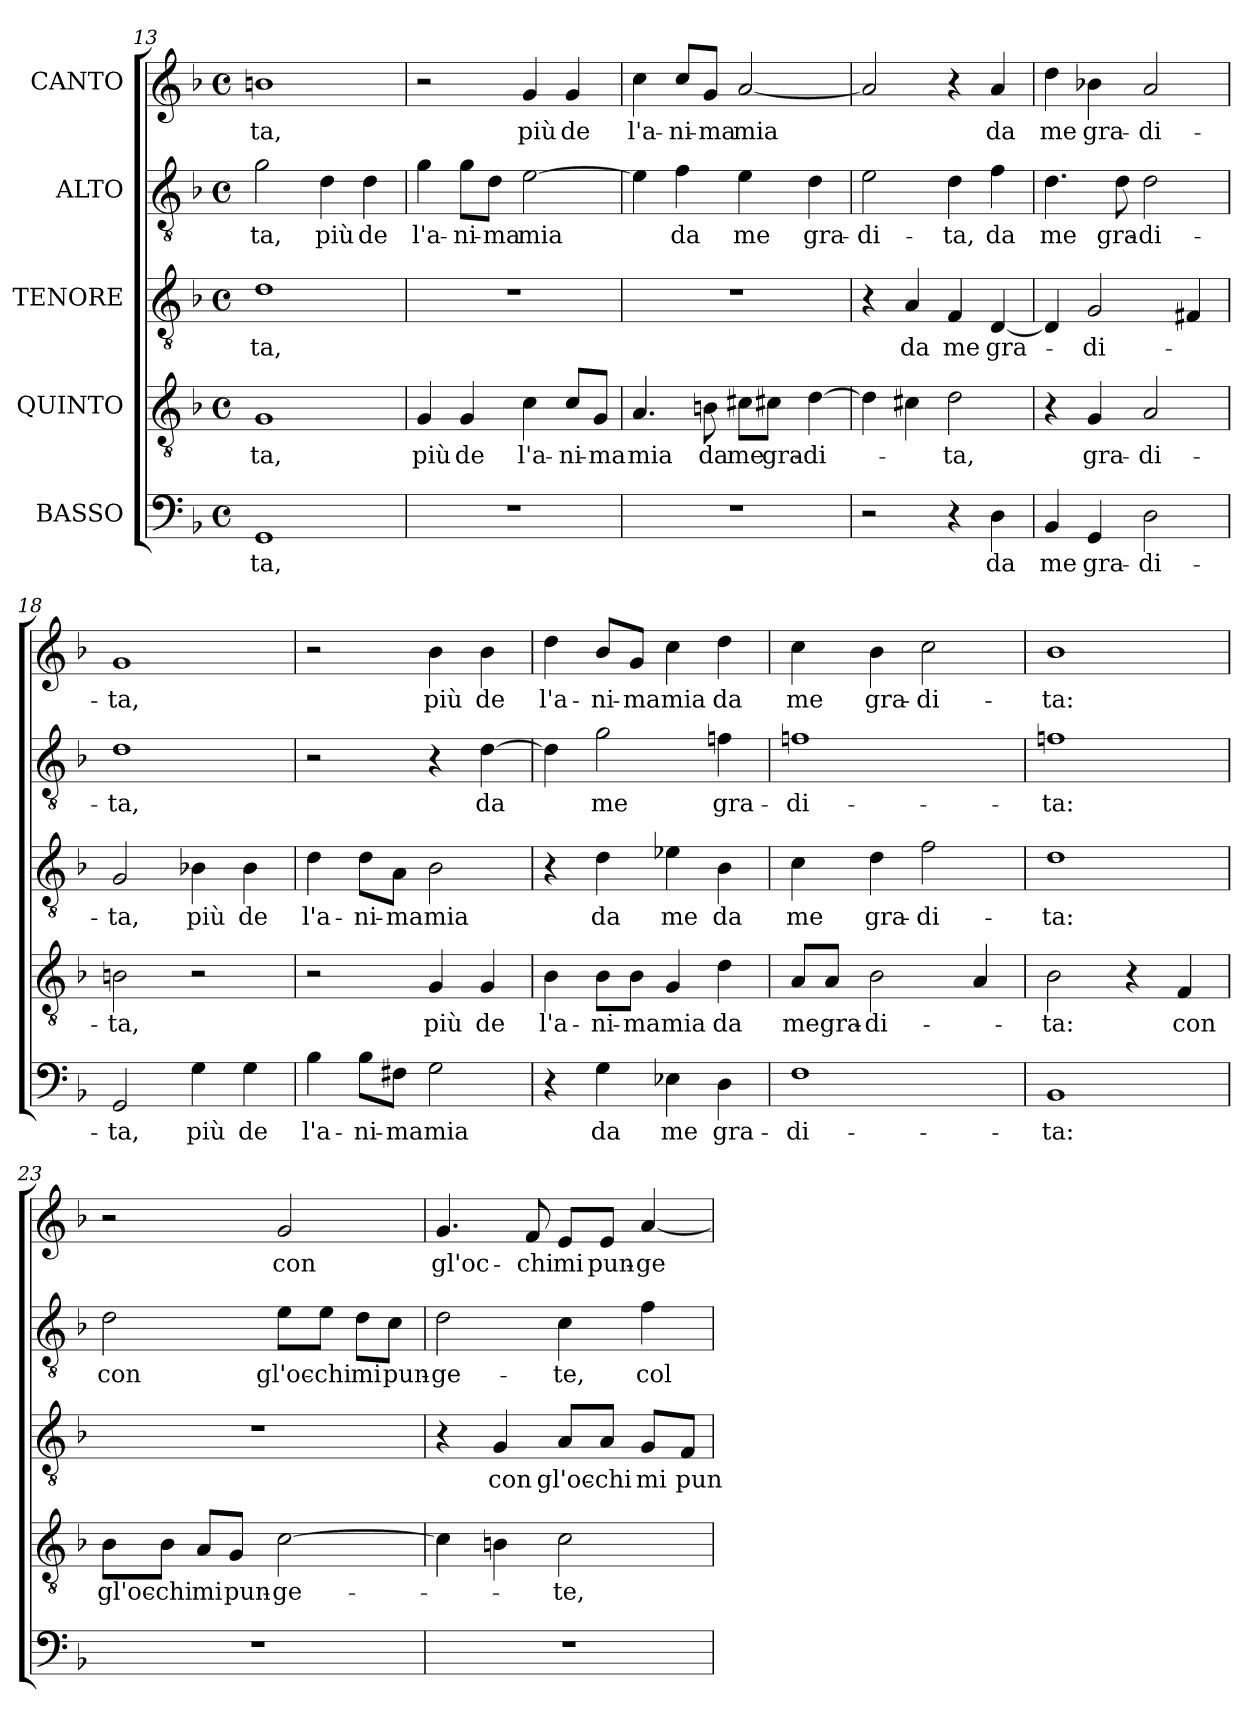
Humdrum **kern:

**kern	**text	**kern	**text	**kern	**text	**kern	**text	**kern	**text
*part5	*part5	*part4	*part4	*part3	*part3	*part2	*part2	*part1	*part1
*staff5	*staff5	*staff4	*staff4	*staff3	*staff3	*staff2	*staff2	*staff1	*staff1
*I"BASSO	*	*I"QUINTO	*	*I"TENORE	*	*I"ALTO	*	*I"CANTO	*
!!LO:PB:g=z
*clefF4	*	*clefGv2	*	*clefGv2	*	*clefGv2	*	*clefG2	*
*k[b-]	*	*k[b-]	*	*k[b-]	*	*k[b-]	*	*k[b-]	*
*F:	*	*F:	*	*F:	*	*F:	*	*F:	*
*M4/4	*	*M4/4	*	*M4/4	*	*M4/4	*	*M4/4	*
*met(c)	*	*met(c)	*	*met(c)	*	*met(c)	*	*met(c)	*
=13	=13	=13	=13	=13	=13	=13	=13	=13	=13
!	!LO:LY:b:cj	!	!LO:LY:b:cj	!	!LO:LY:b:cj	!	!LO:LY:b:cj	!	!LO:LY:b:cj
1GG	-ta,	1G	-ta,	1d	-ta,	2g\	-ta,	1bn	-ta,
!	!	!	!	!	!	!	!LO:LY:b:cj	!	!
.	.	.	.	.	.	4d\	più	.	.
!	!	!	!	!	!	!	!LO:LY:b:cj	!	!
.	.	.	.	.	.	4d\	de	.	.
=14	=14	=14	=14	=14	=14	=14	=14	=14	=14
!	!	!	!LO:LY:b:cj	!	!	!	!LO:LY:b:cj	!	!
1r	.	4G/	più	1r	.	4g\	l'a-	2r	.
!	!	!	!LO:LY:b:cj	!	!	!	!LO:LY:b	!	!
.	.	4G/	de	.	.	8g\L	-ni-	.	.
!	!	!	!	!	!	!	!LO:LY:b:rj	!	!
.	.	.	.	.	.	8d\J	-ma	.	.
!	!	!	!LO:LY:b:cj	!	!	!	!LO:LY:b:cj	!	!LO:LY:b:cj
.	.	4c\	l'a-	.	.	[>2e\	mia	4g/	più
!	!	!	!LO:LY:b	!	!	!	!	!	!LO:LY:b:cj
.	.	8c/L	-ni-	.	.	.	.	4g/	de
!	!	!	!LO:LY:b:rj	!	!	!	!	!	!
.	.	8G/J	-ma	.	.	.	.	.	.
=15	=15	=15	=15	=15	=15	=15	=15	=15	=15
!	!	!	!LO:LY:b:cj	!	!	!	!	!	!LO:LY:b:cj
1r	.	4.A/	mia	1r	.	4e\]	.	4cc\	l'a-
!	!	!	!	!	!	!	!LO:LY:b:cj	!	!LO:LY:b:cj
.	.	.	.	.	.	4f\	da	8cc/L	-ni-
!	!	!	!LO:LY:b:cj	!	!	!	!	!	!LO:LY:b:cj
.	.	8Bn\	da	.	.	.	.	8g/J	-ma
!	!	!	!LO:LY:b:cj	!	!	!	!LO:LY:b:cj	!	!LO:LY:b:cj
.	.	8c#X\L	me	.	.	4e\	me	[<2a/	mia
!	!	!	!LO:LY:b:cj	!	!	!	!	!	!
.	.	8c#X\J	gra-	.	.	.	.	.	.
!	!	!	!LO:LY:b:cj	!	!	!	!LO:LY:b:cj	!	!
.	.	[>4d\	-di-	.	.	4d\	gra-	.	.
=16	=16	=16	=16	=16	=16	=16	=16	=16	=16
!	!	!	!	!	!	!	!LO:LY:b:cj	!	!
2r	.	4d\]	.	4r	.	2e\	-di-	2a/]	.
!	!	!	!	!	!LO:LY:b:cj	!	!	!	!
.	.	4c#X\	.	4A/	da	.	.	.	.
!	!	!	!LO:LY:b:cj	!	!LO:LY:b:cj	!	!LO:LY:b:cj	!	!
4r	.	2d\	-ta,	4F/	me	4d\	-ta,	4r	.
!	!LO:LY:b:cj	!	!	!	!LO:LY:b:cj	!	!LO:LY:b:cj	!	!LO:LY:b:cj
4D\	da	.	.	[<4D/	gra-	4f\	da	4a/	da
=17	=17	=17	=17	=17	=17	=17	=17	=17	=17
!	!LO:LY:b:cj	!	!	!	!	!	!LO:LY:b:cj	!	!LO:LY:b:cj
4BB-/	me	4r	.	4D/]	.	4.d\	me	4dd\	me
!	!LO:LY:b:cj	!	!LO:LY:b:cj	!	!LO:LY:b:cj	!	!	!	!LO:LY:b:cj
4GG/	gra-	4G/	gra-	2G/	-di-	.	.	4b-X\	gra-
!	!	!	!	!	!	!	!LO:LY:b:cj	!	!
.	.	.	.	.	.	8d\	gra-	.	.
!	!LO:LY:b:cj	!	!LO:LY:b:cj	!	!	!	!LO:LY:b:rj	!	!LO:LY:b:cj
2D\	-di-	2A/	-di-	.	.	2d\	-di-	2a/	-di-
.	.	.	.	4F#X/	.	.	.	.	.
=18	=18	=18	=18	=18	=18	=18	=18	=18	=18
!	!LO:LY:b:cj	!	!LO:LY:b:cj	!	!LO:LY:b:cj	!	!LO:LY:b:cj	!	!LO:LY:b:cj
2GG/	-ta,	2Bn\	-ta,	2G/	-ta,	1d	-ta,	1g	-ta,
!	!LO:LY:b:cj	!	!	!	!LO:LY:b:cj	!	!	!	!
4G\	più	2r	.	4B-X\	più	.	.	.	.
!	!LO:LY:b:cj	!	!	!	!LO:LY:b:cj	!	!	!	!
4G\	de	.	.	4B-\	de	.	.	.	.
!!LO:LB:g=z
=19	=19	=19	=19	=19	=19	=19	=19	=19	=19
!	!LO:LY:b:cj	!	!	!	!LO:LY:b:cj	!	!	!	!
4B-\	l'a-	2r	.	4d\	l'a-	2r	.	2r	.
!	!LO:LY:b:cj	!	!	!	!LO:LY:b:cj	!	!	!	!
8B-\L	-ni-	.	.	8d\L	-ni-	.	.	.	.
!	!LO:LY:b:cj	!	!	!	!LO:LY:b:cj	!	!	!	!
8F#X\J	-ma	.	.	8A\J	-ma	.	.	.	.
!	!LO:LY:b:cj	!	!LO:LY:b:cj	!	!LO:LY:b:cj	!	!	!	!LO:LY:b:cj
2G\	mia	4G/	più	2B-\	mia	4r	.	4b-\	più
!	!	!	!LO:LY:b:cj	!	!	!	!LO:LY:b:cj	!	!LO:LY:b:cj
.	.	4G/	de	.	.	[>4d\	da	4b-\	de
=20	=20	=20	=20	=20	=20	=20	=20	=20	=20
!	!	!	!LO:LY:b:cj	!	!	!	!	!	!LO:LY:b:cj
4r	.	4B-\	l'a-	4r	.	4d\]	.	4dd\	l'a-
!	!LO:LY:b:cj	!	!LO:LY:b:cj	!	!LO:LY:b:cj	!	!LO:LY:b:cj	!	!LO:LY:b:cj
4G\	da	8B-\L	-ni-	4d\	da	2g\	me	8b-/L	-ni-
!	!	!	!LO:LY:b:cj	!	!	!	!	!	!LO:LY:b:cj
.	.	8B-\J	-ma	.	.	.	.	8g/J	-ma
!	!LO:LY:b:cj	!	!LO:LY:b:cj	!	!LO:LY:b:cj	!	!	!	!LO:LY:b:cj
4E-X\	me	4G/	mia	4e-X\	me	.	.	4cc\	mia
!	!LO:LY:b:cj	!	!LO:LY:b:cj	!	!LO:LY:b:cj	!	!LO:LY:b:cj	!	!LO:LY:b:cj
4D\	gra-	4d\	da	4B-\	da	4fn\	gra-	4dd\	da
=21	=21	=21	=21	=21	=21	=21	=21	=21	=21
!	!LO:LY:b:cj	!	!LO:LY:b:cj	!	!LO:LY:b:cj	!	!LO:LY:b:cj	!	!LO:LY:b:cj
1F	-di-	8A/L	me	4c\	me	1fn	-di-	4cc\	me
!	!	!	!LO:LY:b:cj	!	!	!	!	!	!
.	.	8A/J	gra-	.	.	.	.	.	.
!	!	!	!LO:LY:b:cj	!	!LO:LY:b:cj	!	!	!	!LO:LY:b:cj
.	.	2B-\	-di-	4d\	gra-	.	.	4b-\	gra-
!	!	!	!	!	!LO:LY:b:cj	!	!	!	!LO:LY:b:cj
.	.	.	.	2f\	-di-	.	.	2cc\	-di-
.	.	4A/	.	.	.	.	.	.	.
=22	=22	=22	=22	=22	=22	=22	=22	=22	=22
!	!LO:LY:b:cj	!	!LO:LY:b:cj	!	!LO:LY:b:cj	!	!LO:LY:b:cj	!	!LO:LY:b:cj
1BB-	-ta:	2B-\	-ta:	1d	-ta:	1fn	-ta:	1b-	-ta:
.	.	4r	.	.	.	.	.	.	.
!	!	!	!LO:LY:b:cj	!	!	!	!	!	!
.	.	4F/	con	.	.	.	.	.	.
=23	=23	=23	=23	=23	=23	=23	=23	=23	=23
!	!	!	!LO:LY:b:cj	!	!	!	!LO:LY:b:cj	!	!
1r	.	8B-\L	gl'oc-	1r	.	2d\	con	2r	.
!	!	!	!LO:LY:b:rj	!	!	!	!	!	!
.	.	8B-\J	-chi	.	.	.	.	.	.
!	!	!	!LO:LY:b:cj	!	!	!	!	!	!
.	.	8A/L	mi	.	.	.	.	.	.
!	!	!	!LO:LY:b:cj	!	!	!	!	!	!
.	.	8G/J	pun-	.	.	.	.	.	.
!	!	!	!LO:LY:b:cj	!	!	!	!LO:LY:b:cj	!	!LO:LY:b:cj
.	.	[<2c\	-ge-	.	.	8e\L	gl'oc-	2g/	con
!	!	!	!	!	!	!	!LO:LY:b:rj	!	!
.	.	.	.	.	.	8e\J	-chi	.	.
!	!	!	!	!	!	!	!LO:LY:b:cj	!	!
.	.	.	.	.	.	8d\L	mi	.	.
!	!	!	!	!	!	!	!LO:LY:b:cj	!	!
.	.	.	.	.	.	8c\J	pun-	.	.
!!LO:LB:g=z
=24	=24	=24	=24	=24	=24	=24	=24	=24	=24
!	!	!	!	!	!	!	!LO:LY:b:cj	!	!LO:LY:b:cj
*^	*	*	*	*	*	*	*	*	*
1r	64ryy	.	4c\]	.	4r	.	2d\	-ge-	4.g/	gl'oc-
.	2ryy	.	.	.	.	.	.	.	.	.
!	!	!	!	!	!	!LO:LY:b:cj	!	!	!	!
.	.	.	4Bn\	.	4G/	con	.	.	.	.
!	!	!	!	!	!	!	!	!	!	!LO:LY:b:cj
.	.	.	.	.	.	.	.	.	8f/	-chi
!	!	!	!	!LO:LY:b:cj	!	!LO:LY:b:cj	!	!LO:LY:b:cj	!	!LO:LY:b:cj
.	.	.	2c\	-te,	8A/L	gl'oc-	4c\	-te,	8e/L	mi
.	4ryy	.	.	.	.	.	.	.	.	.
!	!	!	!	!	!	!LO:LY:b:rj	!	!	!	!LO:LY:b:cj
.	.	.	.	.	8A/J	-chi	.	.	8e/J	pun-
!	!	!	!	!	!	!LO:LY:b:cj	!	!LO:LY:b:cj	!	!LO:LY:b:rj
.	.	.	.	.	8G/L	mi	4f\	col	[<4a/	-ge-
.	8...ryy	.	.	.	.	.	.	.	.	.
!	!	!	!	!	!	!LO:LY:b:cj	!	!	!	!
.	.	.	.	.	8F/J	pun-	.	.	.	.
*v	*v	*	*	*	*	*	*	*	*	*
=	=	=	=	=	=	=	=	=	=
*-	*-	*-	*-	*-	*-	*-	*-	*-	*-
